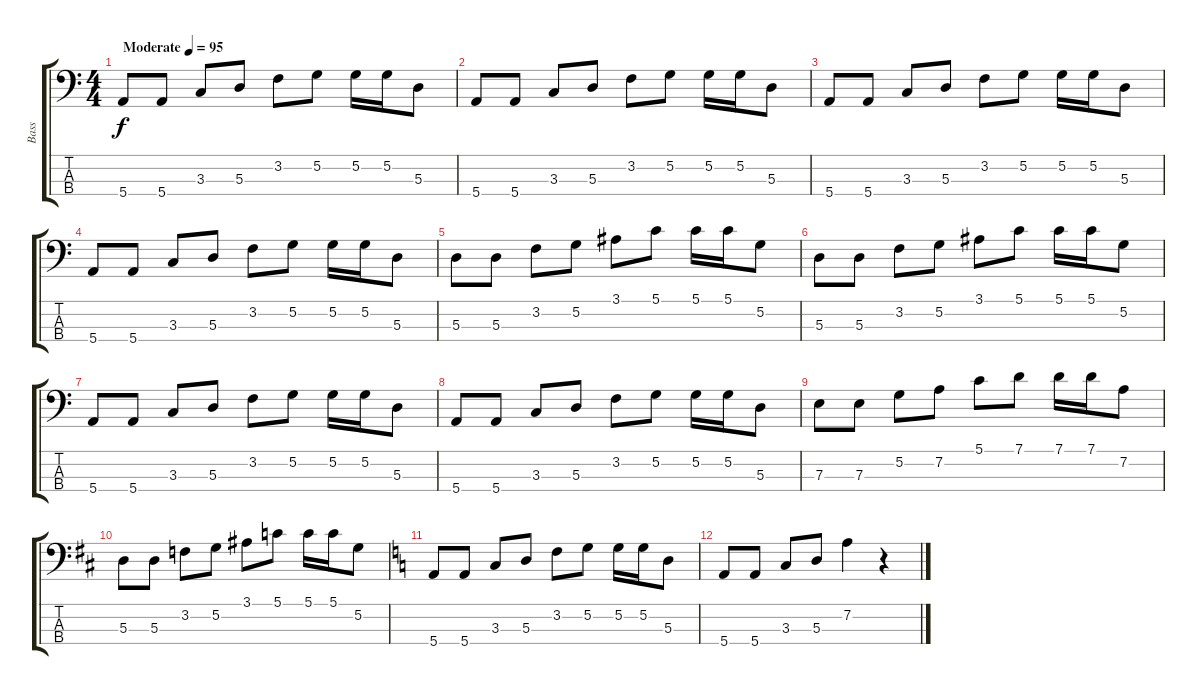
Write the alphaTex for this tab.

\track ("Bass" "Bass") {instrument electricbassfinger}
\staff {score tabs}
\tuning (G2 D2 A1 E1) {hide}
\ts (4 4)
\tempo (95 "Moderate")
\clef f4
\ks c
5.4.8{dy f instrument electricbassfinger} 5.4.8 3.3.8 5.3.8 3.2.8 5.2.8 5.2.16 5.2.16 5.3.8 |
5.4.8 5.4.8 3.3.8 5.3.8 3.2.8 5.2.8 5.2.16 5.2.16 5.3.8 |
5.4.8 5.4.8 3.3.8 5.3.8 3.2.8 5.2.8 5.2.16 5.2.16 5.3.8 |
5.4.8 5.4.8 3.3.8 5.3.8 3.2.8 5.2.8 5.2.16 5.2.16 5.3.8 |
5.3.8 5.3.8 3.2.8 5.2.8 3.1.8 5.1.8 5.1.16 5.1.16 5.2.8 |
5.3.8 5.3.8 3.2.8 5.2.8 3.1.8 5.1.8 5.1.16 5.1.16 5.2.8 |
5.4.8 5.4.8 3.3.8 5.3.8 3.2.8 5.2.8 5.2.16 5.2.16 5.3.8 |
5.4.8 5.4.8 3.3.8 5.3.8 3.2.8 5.2.8 5.2.16 5.2.16 5.3.8 |
7.3.8 7.3.8 5.2.8 7.2.8 5.1.8 7.1.8 7.1.16 7.1.16 7.2.8 |
\ks d
5.3.8 5.3.8 3.2.8 5.2.8 3.1.8 5.1.8 5.1.16 5.1.16 5.2.8 |
\ks c
5.4.8 5.4.8 3.3.8 5.3.8 3.2.8 5.2.8 5.2.16 5.2.16 5.3.8 |
5.4.8 5.4.8 3.3.8 5.3.8 7.2.4 r.4
